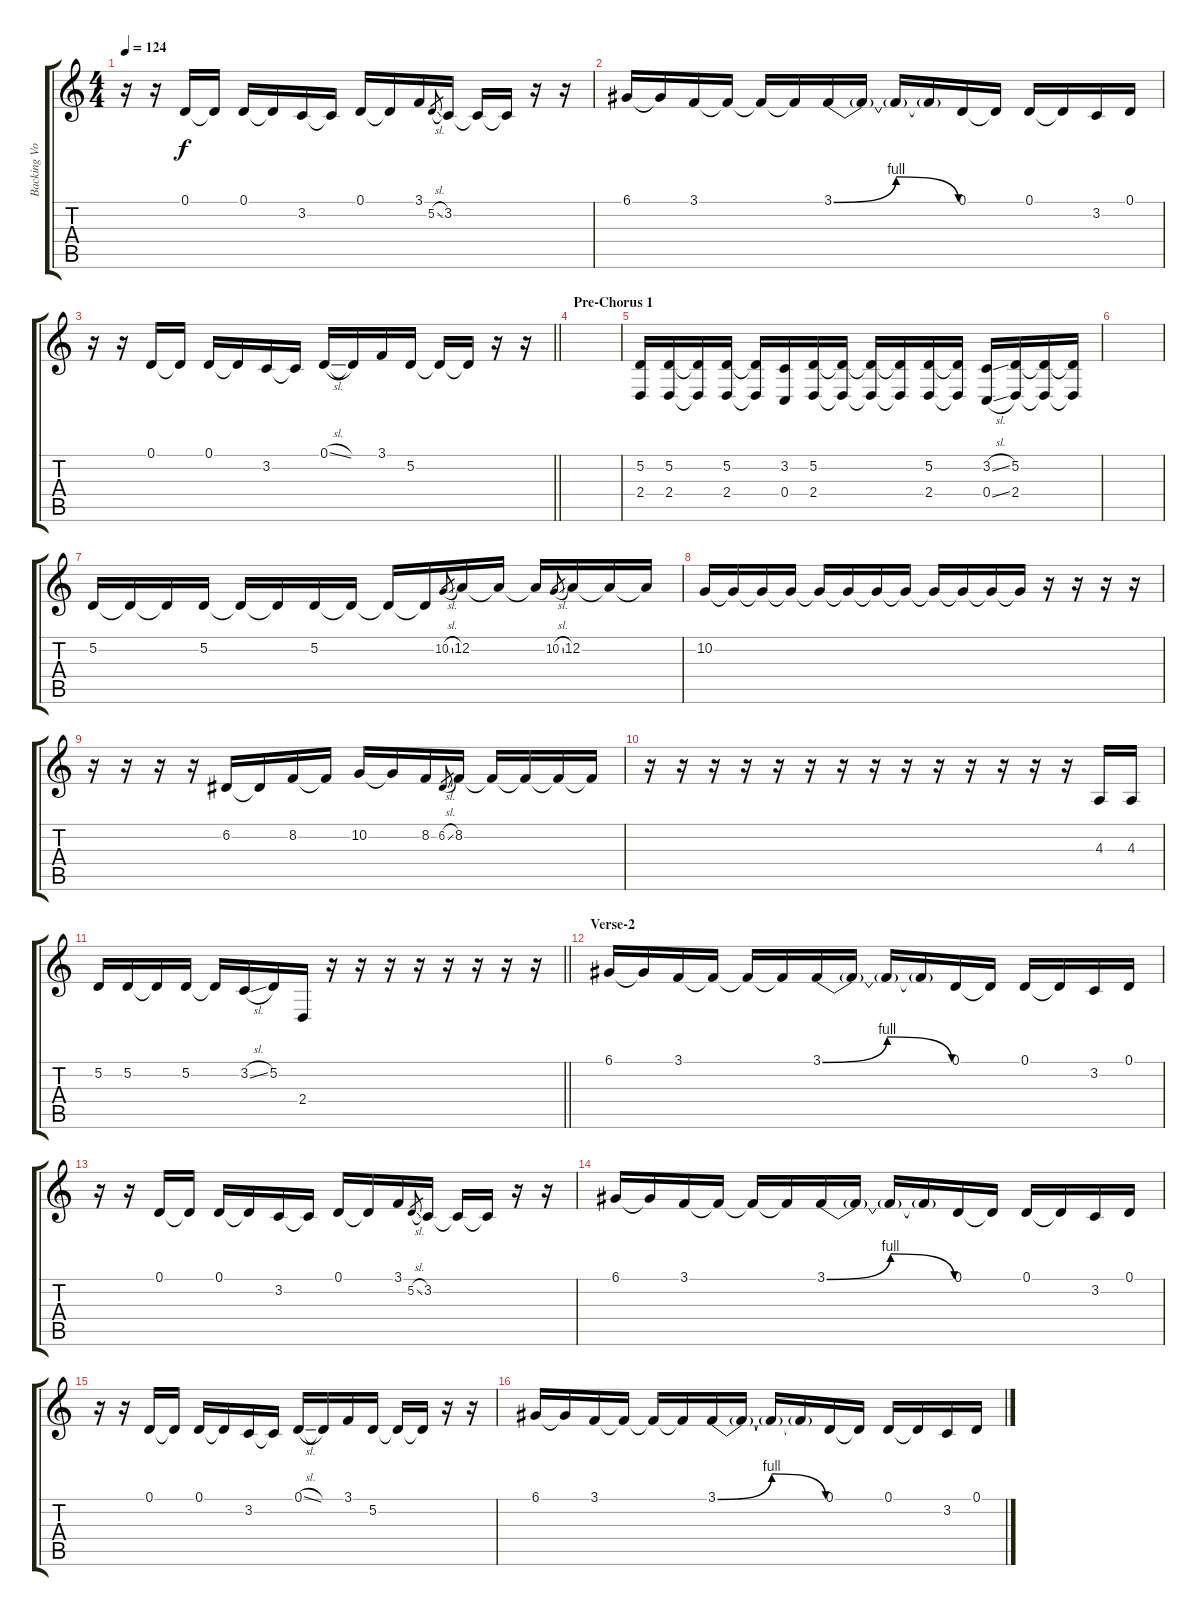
\track ("Backing Vocals" "Backing Vo") {instrument trumpet}
\staff {score tabs}
\tuning (D4 A3 F3 C3 G2 D2) {hide}
\ts (4 4)
\tempo 124
\clef g2
\ks c
r.16{dy f} r.16 0.1.16 0.1{t}.16 0.1.16 0.1{t}.16 3.2.16 3.2{t}.16 0.1.16 0.1{t}.16 3.1.16 5.2{sl}.8{gr} 3.2.16 3.2{t}.16 3.2{t}.16 r.16 r.16 |
6.1.16 6.1{t}.16 3.1.16 3.1{t}.16 3.1{t}.16 3.1{t}.16 3.1{be (bendrelease 0 0 30 4 49 4 60 0)}.16 3.1{t}.16 3.1{t}.16 3.1{t}.16 0.1.16 0.1{t}.16 0.1.16 0.1{t}.16 3.2.16 0.1.16 |
\barLineRight lightlight
r.16 r.16 0.1.16 0.1{t}.16 0.1.16 0.1{t}.16 3.2.16 3.2{t}.16 0.1{sl}.16 0.1{t}.16 3.1.16 5.2.16 5.2{t}.16 5.2{t}.16 r.16 r.16 |
\section ("" "Pre-Chorus 1")
|
(5.2 2.4).16 (5.2 2.4).16 (5.2{t} 2.4{t}).16 (5.2 2.4).16 (5.2{t} 2.4{t}).16 (3.2 0.4).16 (5.2 2.4).16 (5.2{t} 2.4{t}).16 (5.2{t} 2.4{t}).16 (5.2{t} 2.4{t}).16 (5.2 2.4).16 (5.2{t} 2.4{t}).16 (3.2{sl} 0.4{sl}).16 (5.2 2.4).16 (5.2{t} 2.4{t}).16 (5.2{t} 2.4{t}).16 |
|
5.2.16 5.2{t}.16 5.2{t}.16 5.2.16 5.2{t}.16 5.2{t}.16 5.2.16 5.2{t}.16 5.2{t}.16 5.2{t}.16 10.2{sl}.8{gr} 12.2.16 12.2{t}.16 12.2{t}.16 10.2{sl}.8{gr} 12.2.16 12.2{t}.16 12.2{t}.16 |
10.2.16 10.2{t}.16 10.2{t}.16 10.2{t}.16 10.2{t}.16 10.2{t}.16 10.2{t}.16 10.2{t}.16 10.2{t}.16 10.2{t}.16 10.2{t}.16 10.2{t}.16 r.16 r.16 r.16 r.16 |
r.16 r.16 r.16 r.16 6.2.16 6.2{t}.16 8.2.16 8.2{t}.16 10.2.16 10.2{t}.16 8.2.16 6.2{sl}.8{gr} 8.2.16 8.2{t}.16 8.2{t}.16 8.2{t}.16 8.2{t}.16 |
r.16 r.16 r.16 r.16 r.16 r.16 r.16 r.16 r.16 r.16 r.16 r.16 r.16 r.16 4.3.16 4.3.16 |
\barLineRight lightlight
5.2.16 5.2.16 5.2{t}.16 5.2.16 5.2{t}.16 3.2{sl}.16 5.2.16 2.4.16 r.16 r.16 r.16 r.16 r.16 r.16 r.16 r.16 |
\section ("" "Verse-2")
6.1.16 6.1{t}.16 3.1.16 3.1{t}.16 3.1{t}.16 3.1{t}.16 3.1{be (bendrelease 0 0 30 4 49 4 60 0)}.16 3.1{t}.16 3.1{t}.16 3.1{t}.16 0.1.16 0.1{t}.16 0.1.16 0.1{t}.16 3.2.16 0.1.16 |
r.16 r.16 0.1.16 0.1{t}.16 0.1.16 0.1{t}.16 3.2.16 3.2{t}.16 0.1.16 0.1{t}.16 3.1.16 5.2{sl}.8{gr} 3.2.16 3.2{t}.16 3.2{t}.16 r.16 r.16 |
6.1.16 6.1{t}.16 3.1.16 3.1{t}.16 3.1{t}.16 3.1{t}.16 3.1{be (bendrelease 0 0 30 4 49 4 60 0)}.16 3.1{t}.16 3.1{t}.16 3.1{t}.16 0.1.16 0.1{t}.16 0.1.16 0.1{t}.16 3.2.16 0.1.16 |
r.16 r.16 0.1.16 0.1{t}.16 0.1.16 0.1{t}.16 3.2.16 3.2{t}.16 0.1{sl}.16 0.1{t}.16 3.1.16 5.2.16 5.2{t}.16 5.2{t}.16 r.16 r.16 |
6.1.16 6.1{t}.16 3.1.16 3.1{t}.16 3.1{t}.16 3.1{t}.16 3.1{be (bendrelease 0 0 30 4 49 4 60 0)}.16 3.1{t}.16 3.1{t}.16 3.1{t}.16 0.1.16 0.1{t}.16 0.1.16 0.1{t}.16 3.2.16 0.1.16
